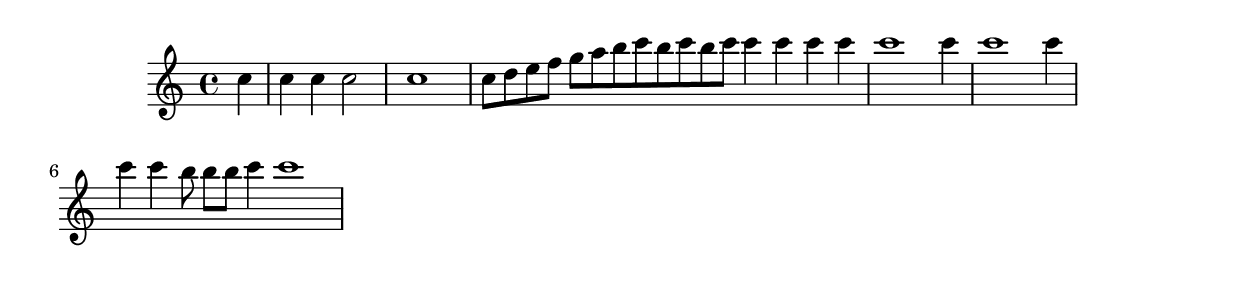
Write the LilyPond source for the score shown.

\version "1.7.18"
% possible rename to bar-something.

\header{ texidoc = "@cindex Bar Length

You can alter the length of bars by setting
@code{measureLength} or by resetting @code{measurePosition}. "
}

\score { 
  \context Voice \notes\relative c {
    
	
	% \property Score. measurePosition = #(ly:make-moment -1 4)
	\partial 4
	c''4 c4 c4 c2 c1
	\cadenzaOn  c8-[ d e f]  g-[ a b c b c b c]
	\cadenzaOff
	c4 c4 c4 c4
	\property Score. measureLength = #(ly:make-moment 5 4)
	
	c1 c4
	c1 c4 
	c4 c4
	\property Score. measurePosition = #(ly:make-moment -3 8)
	b8 b b
	c4 c1
	
  }
  \paper { raggedright= ##t}  
}

